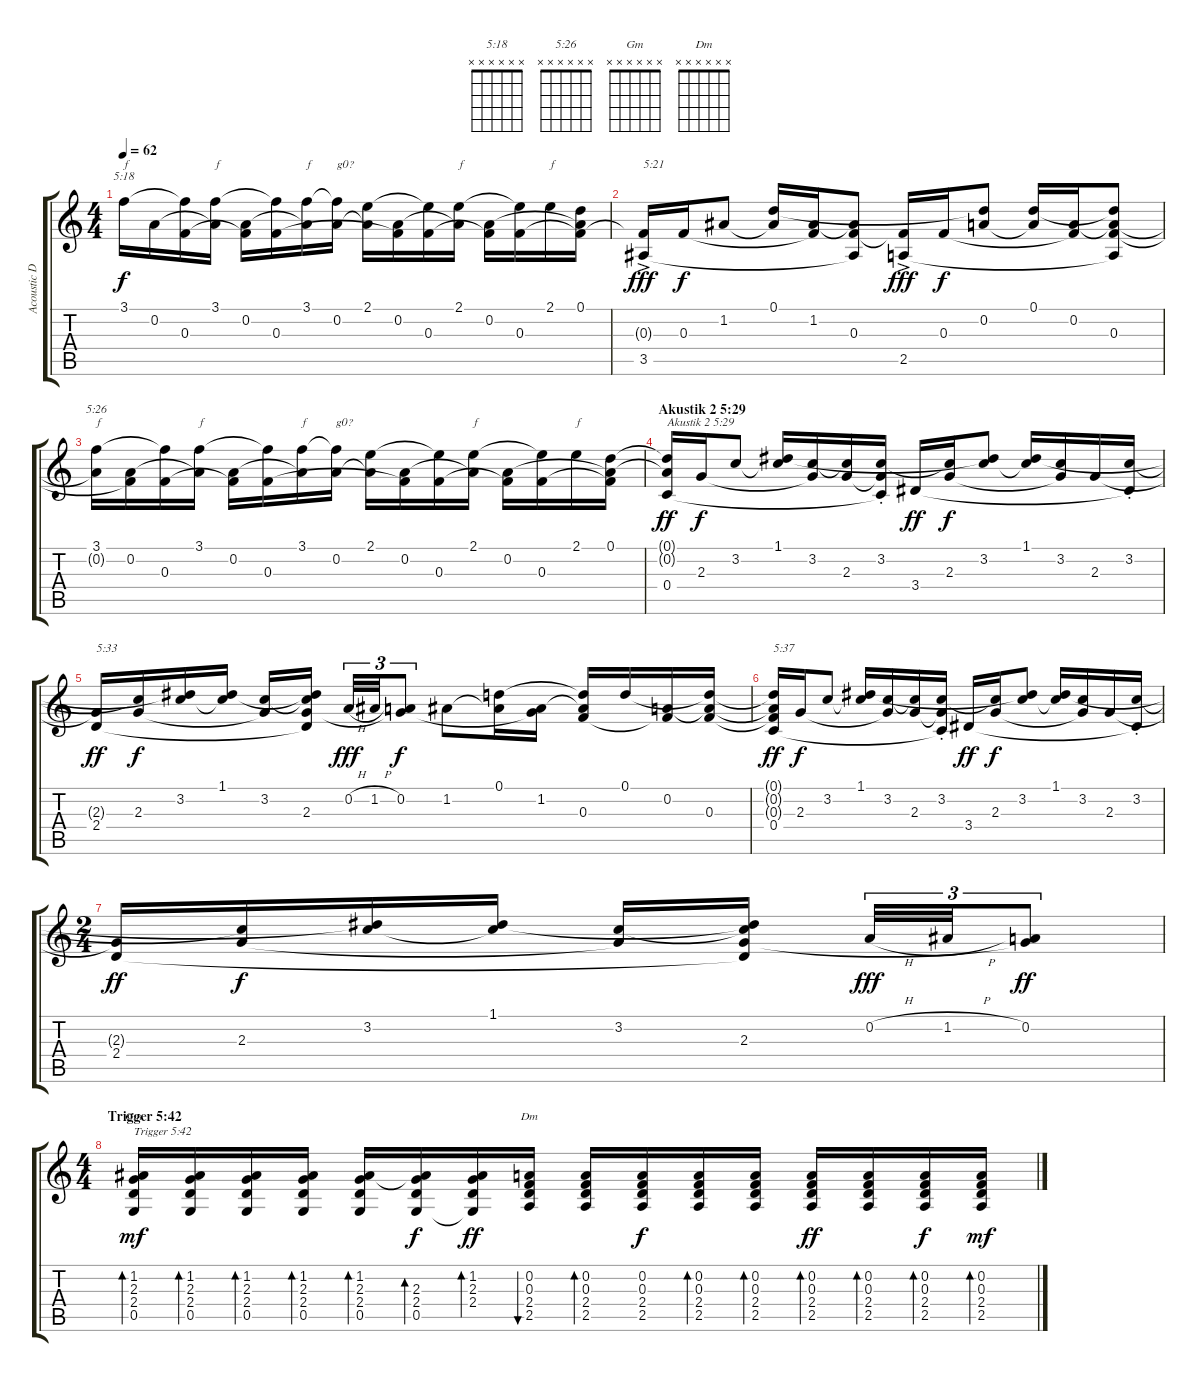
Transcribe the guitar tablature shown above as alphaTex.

\track ("Acoustic Double for better sound" "Acoustic D") {instrument electricguitarjazz}
\staff {score tabs}
\tuning (D4 A3 F3 C3 G2 D2) {hide}
\chord ("5:18" x x x x x x)
\chord ("5:26" x x x x x x)
\chord ("Gm" x x x x x x)
\chord ("Dm" x x x x x x)
\ts (4 4)
\tempo 62
\clef g2
\ks c
3.1.16{ch "5:18" txt "f" dy f} 0.2.16 (3.1{t} 0.3).16 (3.1 0.2{t}).16{txt "f"} (0.2 0.3{t}).16 (3.1{t} 0.3).16 (3.1 0.2{t}).16{txt "f"} (3.1{t} 0.2).16{txt "g0?"} (2.1 0.2{t}).16 (0.2 0.3{t}).16 (2.1{t} 0.3).16 (2.1 0.2{t}).16{txt "f"} (0.2 0.3{t}).16 (2.1{t} 0.3).16 2.1.16{txt "f"} (0.1 0.2{t} 0.3{t}).16 |
(0.3{t} 3.5{ac}).16{txt "5:21" dy fff} 0.3.16{dy f} 1.2.8 (0.1 1.2{t}).16 (1.2 0.3{t}).16 (1.2{t} 0.3 3.5{t}).8 (0.3{t} 2.5{ac}).16{dy fff} 0.3.16{dy f} (0.1{t} 0.2).8 (0.1 0.2{t}).16 (0.2 0.3{t}).16 (0.1{t} 0.2{t} 0.3 2.5{t}).8 |
(3.1 0.2{t}).16{ch "5:26" txt "f"} (0.2 0.3{t}).16 (3.1{t} 0.3).16 (3.1 0.2{t}).16{txt "f"} (0.2 0.3{t}).16 (3.1{t} 0.3).16 (3.1 0.2{t}).16{txt "f"} (3.1{t} 0.2).16{txt "g0?"} (2.1 0.2{t}).16 (0.2 0.3{t}).16 (2.1{t} 0.3).16 (2.1 0.2{t}).16{txt "f"} (0.2 0.3{t}).16 (2.1{t} 0.3).16 2.1.16{txt "f"} (0.1 0.2{t} 0.3{t}).16 |
\section ("" "Akustik 2 5:29")
(0.1{t} 0.2{t} 0.4).16{txt "Akustik 2 5:29" dy ff} 2.3.16{dy f} 3.2.8 (1.1 3.2{t}).16 (3.2 2.3{t}).16 (3.2{t} 2.3).16 (3.2{st} 2.3{t} 0.4{t}).16 3.4.16{dy ff} (3.2{t} 2.3).16{dy f} (1.1{t} 3.2).8 (1.1 3.2{t}).16 (3.2 2.3{t}).16 2.3.16 (3.2{st} 3.4{t}).16 |
(2.3{t} 2.4).16{txt "5:33" dy ff} (3.2{t} 2.3).16{dy f} (1.1{t} 3.2).16 (1.1 3.2{t}).16 (3.2 2.3{t}).16 (1.1{t} 3.2{t} 2.3 2.4{t}).16 0.2{h}.32{tu (3 2) dy fff} 1.2{h}.32{tu (3 2)} (0.2 2.3{t}).8{tu (3 2) dy f} 1.2.8 (0.1 1.2{t}).16 (1.2 2.3{t}).16 (0.1{t} 1.2{t} 0.3).16 0.1.16 (0.2 0.3{t}).16 (0.1{t} 0.2{t} 0.3).16 |
(0.1{t} 0.2{t} 0.3{t} 0.4).16{txt "5:37" dy ff} 2.3.16{dy f} 3.2.8 (1.1 3.2{t}).16 (3.2 2.3{t}).16 (3.2{t} 2.3).16 (3.2{st} 2.3{t} 0.4{t}).16 3.4.16{dy ff} (3.2{t} 2.3).16{dy f} (1.1{t} 3.2).8 (1.1 3.2{t}).16 (3.2 2.3{t}).16 2.3.16 (3.2{st} 3.4{t}).16 |
\ts (2 4)
(2.3{t} 2.4).16{dy ff} (3.2{t} 2.3).16{dy f} (1.1{t} 3.2).16 (1.1 3.2{t}).16 (3.2 2.3{t}).16 (1.1{t} 3.2{t} 2.3 2.4{t}).16 0.2{h}.32{tu (3 2) dy fff} 1.2{h}.32{tu (3 2)} (0.2 2.3{t}).8{tu (3 2) dy ff} |
\ts (4 4)
\section ("" "Trigger 5:42")
(1.2 2.3 2.4 0.5).16{bd 60 ch "Gm" txt "Trigger 5:42" dy mf instrument acousticguitarsteel} (1.2 2.3 2.4 0.5).16{bd 60} (1.2 2.3 2.4 0.5).16{bd 60} (1.2 2.3 2.4 0.5).16{bd 60} (1.2 2.3 2.4 0.5).16{bd 60} (1.2{t} 2.3 2.4 0.5).16{bd 60 dy f} (1.2 2.3 2.4 0.5{t}).16{bd 60 dy ff} (0.2 0.3 2.4 2.5).16{bu 60 ch "Dm"} (0.2 0.3 2.4 2.5).16{bd 60} (0.2 0.3 2.4 2.5).16{dy f} (0.2 0.3 2.4 2.5).16{bd 60} (0.2 0.3 2.4 2.5).16{bd 60} (0.2 0.3 2.4 2.5).16{bd 60 dy ff} (0.2 0.3 2.4 2.5).16{bd 60} (0.2 0.3 2.4 2.5).16{bd 60 dy f} (0.2 0.3 2.4 2.5).16{bd 60 dy mf}
